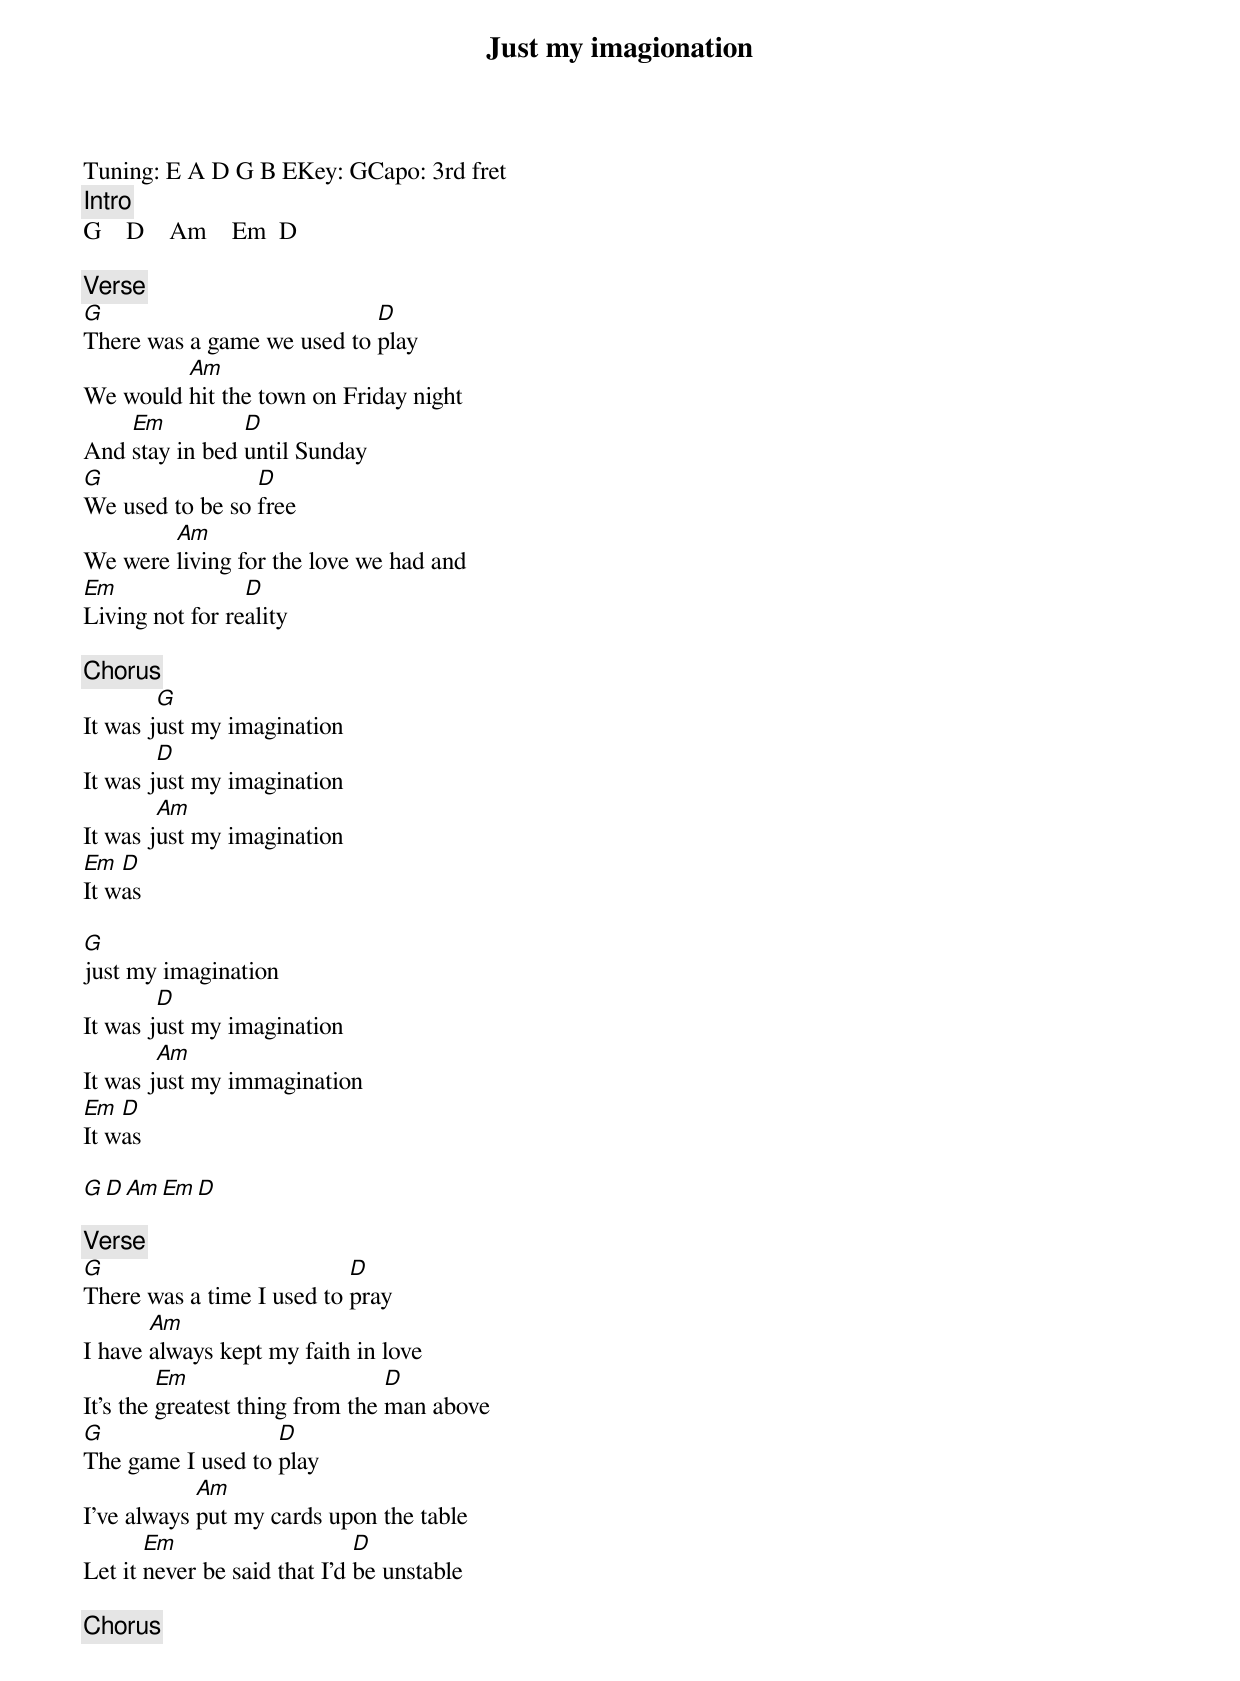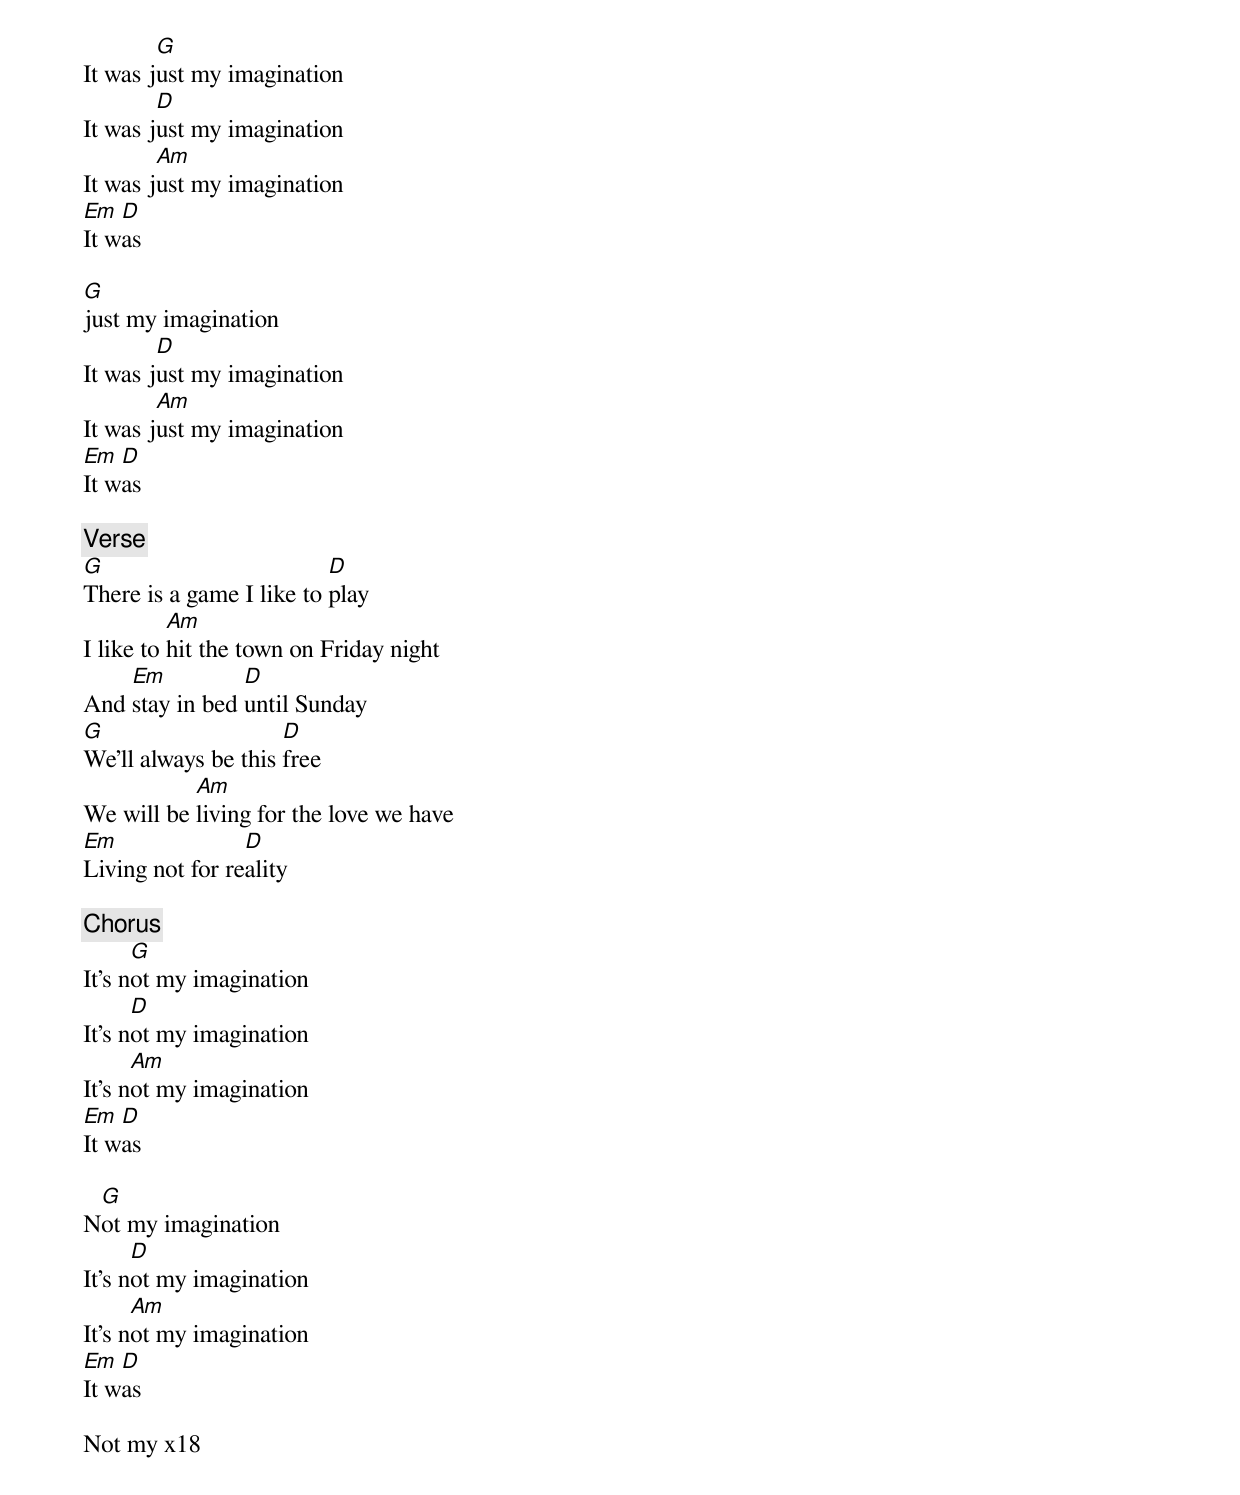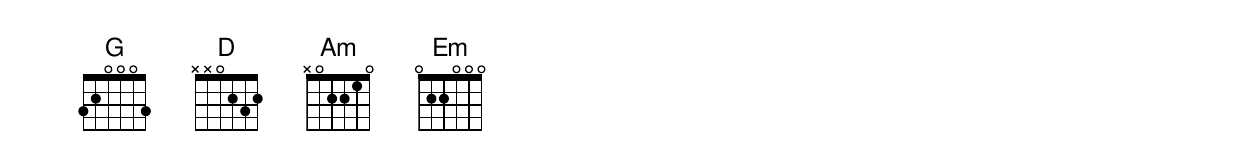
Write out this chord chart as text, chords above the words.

Just my imagionation

Tuning: E A D G B EKey: GCapo: 3rd fret
[Intro]
G    D    Am    Em  D

[Verse]
G                           D
There was a game we used to play
         Am
We would hit the town on Friday night
    Em          D
And stay in bed until Sunday
G                D
We used to be so free
        Am
We were living for the love we had and
Em               D
Living not for reality

[Chorus]
        G
It was just my imagination
        D
It was just my imagination
        Am
It was just my imagination
Em  D
It was

G
just my imagination
        D
It was just my imagination
        Am
It was just my immagination
Em  D
It was

G    D    Am    Em  D

[Verse]
G                          D
There was a time I used to pray
       Am
I have always kept my faith in love
         Em                      D
It's the greatest thing from the man above
G                  D
The game I used to play
            Am
I've always put my cards upon the table
       Em                     D
Let it never be said that I'd be unstable

[Chorus]
        G
It was just my imagination
        D
It was just my imagination
        Am
It was just my imagination
Em  D
It was

G
just my imagination
        D
It was just my imagination
        Am
It was just my imagination
Em  D
It was

[Verse]
G                         D
There is a game I like to play
          Am
I like to hit the town on Friday night
    Em          D
And stay in bed until Sunday
G                    D
We'll always be this free
           Am
We will be living for the love we have
Em               D
Living not for reality

[Chorus]
      G
It's not my imagination
      D
It's not my imagination
      Am
It's not my imagination
Em  D
It was

 G
Not my imagination
      D
It's not my imagination
      Am
It's not my imagination
Em  D
It was

Not my x18
